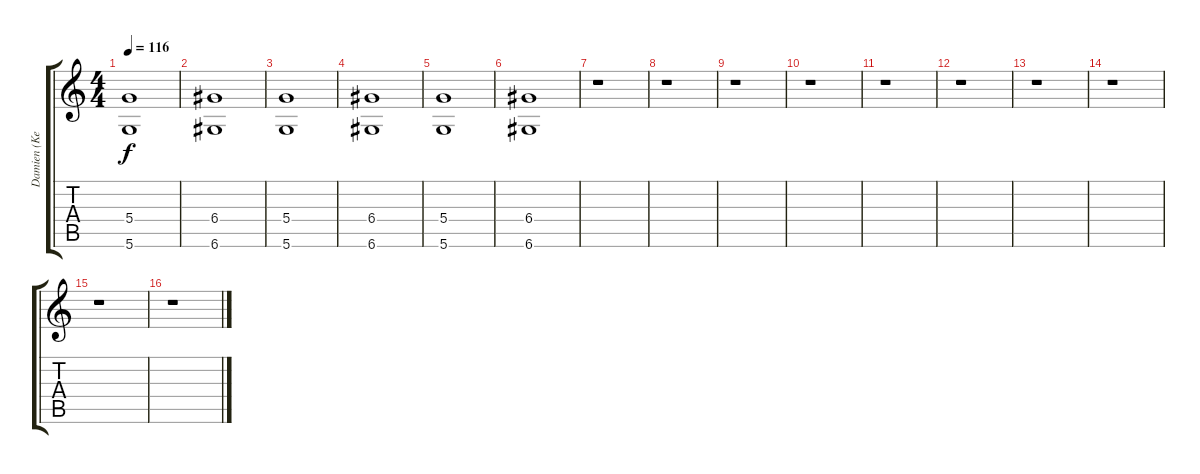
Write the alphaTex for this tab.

\track ("Damien (KeybHigh)" "Damien (Ke") {instrument stringensemble1}
\staff {score tabs}
\tuning (E5 B4 G4 D4 A3 D3) {hide}
\ts (4 4)
\tempo 116
\clef g2
\ks c
(5.4 5.6).1{dy f} |
(6.4 6.6).1 |
(5.4 5.6).1 |
(6.4 6.6).1 |
(5.4 5.6).1 |
(6.4 6.6).1 |
r.1 |
r.1 |
r.1 |
r.1 |
r.1 |
r.1 |
r.1 |
r.1 |
r.1 |
r.1
